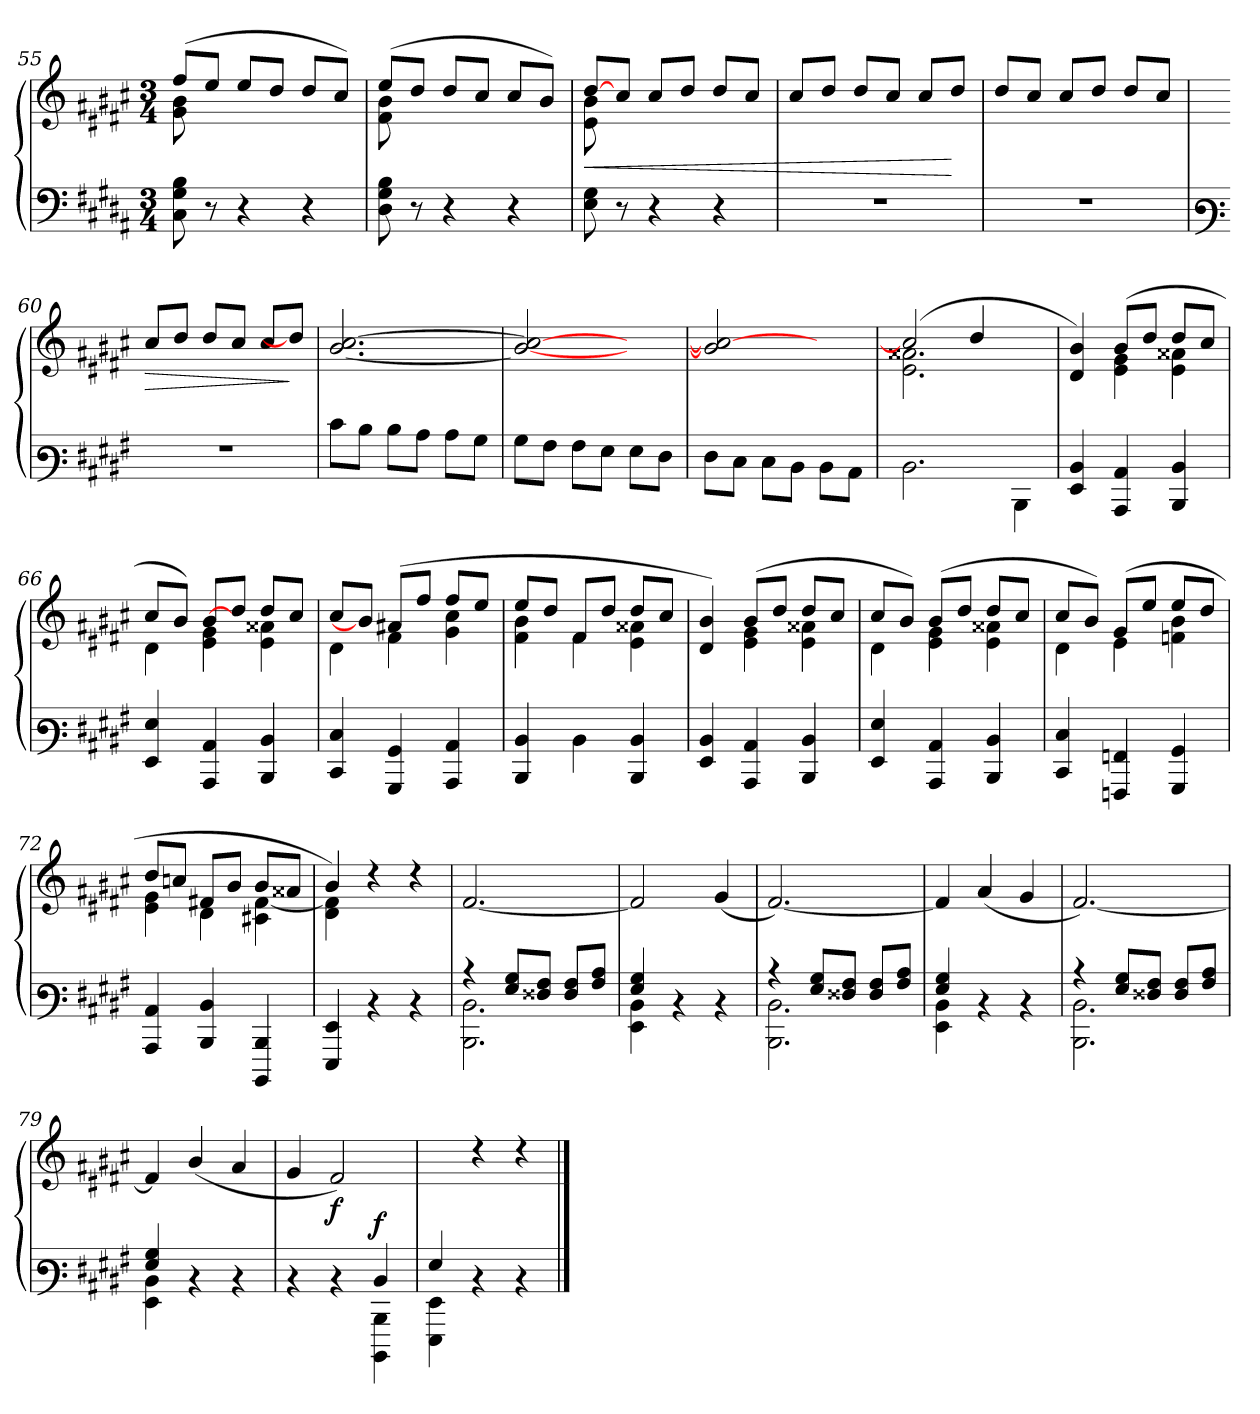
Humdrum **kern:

**kern	**kern	**dynam
*part1	*part1	*part1
*staff2	*staff1	*staff1/2
*clefF4	*clefG3	*
*k[f#c#g#d#a#]	*k[f#c#g#d#a#]	*
*M3/4	*M3/4	*
=55	=55	=55
*	*^	*
8C#\ 8G#\ 8B\	(>8dd#/L	8e\ 8g#\	.
8r	8cc#/J	2ryy	.
4r	8cc#/L	.	.
.	8b/J	.	.
4r	8b/L	.	.
.	8a#/J)	8ryy	.
=56	=56	=56	=56
8D#\ 8G#\ 8B\	(>8cc#/L	8d#\ 8g#\	.
8r	8b/J	2ryy	.
4r	8b/L	.	.
.	8a#/J	.	.
4r	8a#/L	.	.
.	8g#/J)	8ryy	.
=57	=57	=57	=57
!	!	!	!LO:HP:b
8E\ 8G#\	[>8b/L	8c#\ 8g#\	<
8r	8a#/J	2ryy	.
4r	8a#/L	.	.
.	8b/J	.	.
4r	8b/L	.	.
.	8a#/J	8ryy	.
*	*v	*v	*
=58	=58	=58
2.r	8a#/L	.
.	8b/J	.
.	8b/L	.
.	8a#/J	.
.	8a#/L	.
.	8b/J	[
=59	=59	=59
2.r	8b/L	.
.	8a#/J	.
.	8a#/L	.
.	8b/J	.
.	8b/L	.
.	8a#/J	.
!!LO:LB:g=z
=60	=60	=60
*clefF3	*	*
!	!	!LO:HP:b
2.r	8a#/L	>
.	8b/J	.
.	8b/L	.
.	8a#/J	.
.	8a#/L	.
.	8b/J]	]
=61	=61	=61
8e\L	[<2.g#/ [>2.a#/	.
8d#\J	.	.
8d#\L	.	.
8c#\J	.	.
8c#\L	.	.
8B\J	.	.
=62	=62	=62
8B\L	2g#/_< 2a#/_	.
8A#\J	.	.
8A#\L	.	.
8G#\J	.	.
8G#\L	4ryy	.
8F#\J	.	.
=63	=63	=63
8F#\L	2g#/] 2a#/_>	.
8E\J	.	.
8E\L	.	.
8D#\J	.	.
8D#\L	4ryy	.
8C#\J	.	.
=64	=64	=64
*	*^	*
2.D#\	(>2a#/]	2.c#\ 2.f##X\	.
.	4b/	.	.
4DD#\	4ryy	4ryy	.
=65	=65	=65	=65
4GG#/ 4D#/	4B/ 4g#/)	4ryy	.
4CC#/ 4C#/	(>8g#/L	4c#\ 4e\	.
.	8b/J	.	.
4DD#/ 4D#/	8b/L	4c#\ 4f##X\	.
.	8a#/J	.	.
=66	=66	=66	=66
4GG#/ 4G#/	8a#/L	4B\	.
.	8g#/J)	.	.
4CC#/ 4C#/	[>8g#/L	4c#\ 4e\	.
.	8b/J	.	.
4DD#/ 4D#/	8b/L	4c#\ 4f##X\	.
.	8a#/J	.	.
!!LO:LB:g=z	!!
=67	=67	=67	=67
4EE/ 4E/	8a#/L	4B\	.
.	8g#/J]	.	.
4BBB/ 4BB/	(>8f#X/L	4d#\	.
.	8dd#/J	.	.
4CC#/ 4C#/	8dd#/L	4e\ 4a#\	.
.	8cc#/J	.	.
=68	=68	=68	=68
4DD#/ 4D#/	8cc#/L	4d#\ 4g#\	.
.	8b/J	.	.
4D#\	8d#/L	4d#\	.
.	8b/J	.	.
4DD#/ 4D#/	8b/L	4c#\ 4f##X\	.
.	8a#/J	.	.
=69	=69	=69	=69
4GG#/ 4D#/	4B/ 4g#/)	4ryy	.
4CC#/ 4C#/	(>8g#/L	4c#\ 4e\	.
.	8b/J	.	.
4DD#/ 4D#/	8b/L	4c#\ 4f##X\	.
.	8a#/J	.	.
=70	=70	=70	=70
4GG#/ 4G#/	8a#/L	4B\	.
.	8g#/J)	.	.
4CC#/ 4C#/	(>8g#/L	4c#\ 4e\	.
.	8b/J	.	.
4DD#/ 4D#/	8b/L	4c#\ 4f##X\	.
.	8a#/J	.	.
=71	=71	=71	=71
4EE/ 4E/	8a#/L	4B\	.
.	8g#/J)	.	.
4AAAn/ 4AAn/	(>8e/L	4c#\	.
.	8cc#/J	.	.
4BBB/ 4BB/	8cc#/L	4dn\ 4g#\	.
.	8b/J	.	.
=72	=72	=72	=72
4CC#/ 4C#/	8b/L	4c#\ 4e\	.
.	8an/J	.	.
4DD#/ 4D#/	8d#X/L	4B\	.
.	8g#/J	.	.
4DDD#/ 4DD#/	8g#/L	4A#X\ [<4d#\	.
.	8f##X/J	.	.
!!LO:LB:g=z	!!
=73	=73	=73	=73
4GGG#/ 4GG#/	4g#/)	4B\ 4d#\]	.
4rD	4rb	2ryy	.
4rD	4rb	.	.
*	*v	*v	*
=74	=74	=74
*^	*	*
4rc	2.DD#\ 2.D#\	[<2.d#/	.
8G#/ 8B/L	.	.	.
8F##X/ 8A#/J	.	.	.
8F##/ 8A#/L	.	.	.
8A#/ 8c#/J	.	.	.
=75	=75	=75	=75
4G#/ 4B/	4GG#\ 4D#\	2d#/]	.
2ryy	4rD	.	.
.	4rD	(<4e/	.
=76	=76	=76	=76
4rc	2.DD#\ 2.D#\	[<2.d#/)	.
8G#/ 8B/L	.	.	.
8F##X/ 8A#/J	.	.	.
8F##/ 8A#/L	.	.	.
8A#/ 8c#/J	.	.	.
=77	=77	=77	=77
4G#/ 4B/	4GG#\ 4D#\	4d#/]	.
2ryy	4rD	(<4f#/	.
.	4rD	4e/	.
=78	=78	=78	=78
4rc	2.DD#\ 2.D#\	[<2.d#/)	.
8G#/ 8B/L	.	.	.
8F##X/ 8A#/J	.	.	.
8F##/ 8A#/L	.	.	.
8A#/ 8c#/J	.	.	.
=79	=79	=79	=79
4G#/ 4B/	4GG#\ 4D#\	4d#/]	.
2ryy	4rD	(<4g#/	.
.	4rD	4f#/	.
=80	=80	=80	=80
4rD	2ryy	4e/	.
!	!	!	!LO:DY:b
4rD	.	2d#/)	f
!	!	!	!LO:DY:a=2
4D#/	4DDD#\ 4DD#\	.	f
=81	=81	=81	=81
4G#/	4GGG#\ 4GG#\	4ryy	.
4rD	2ryy	4rb	.
4rD	.	4rb	.
*v	*v	*	*
==	==	==
*-	*-	*-
